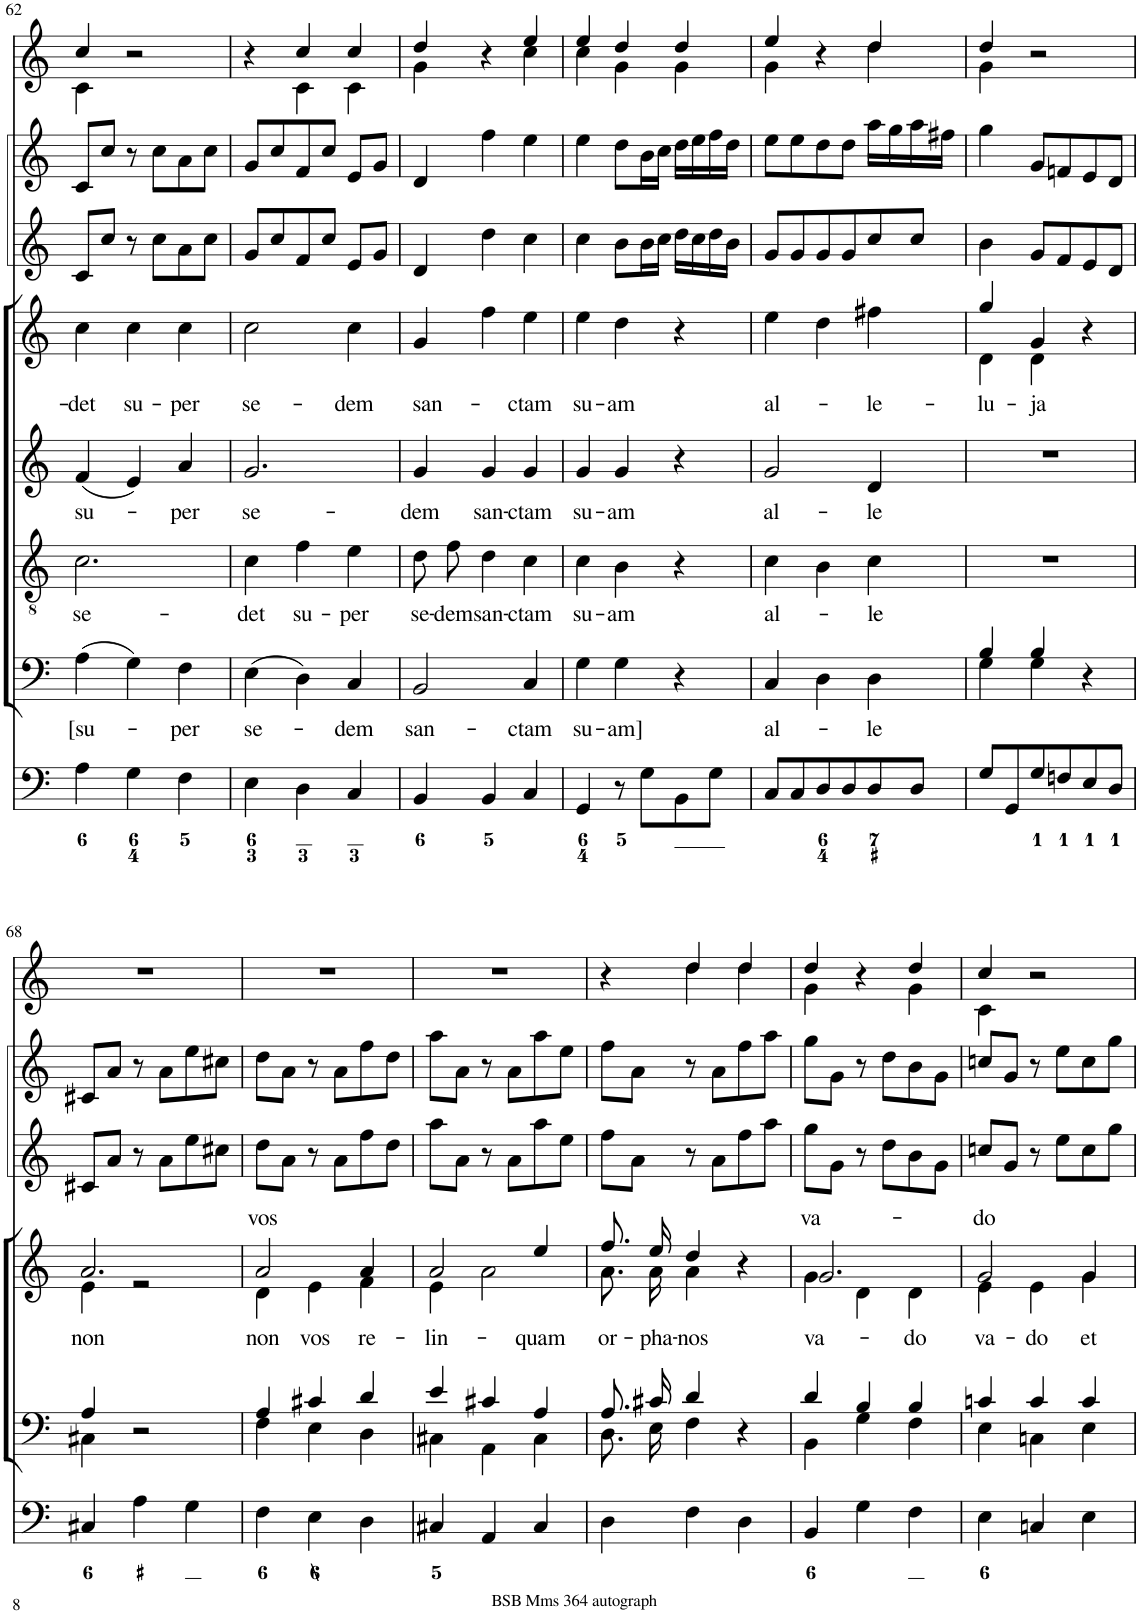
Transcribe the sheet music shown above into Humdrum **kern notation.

**kern	**kern	**text	**kern	**text	**kern	**text	**kern	**text	**kern	**kern	**kern
*part8	*part7	*part7	*part6	*part6	*part5	*part5	*part4	*part4	*part3	*part2	*part1
*staff8	*staff7	*staff7	*staff6	*staff6	*staff5	*staff5	*staff4	*staff4	*staff3	*staff2	*staff1
*I"Organ	*I"Voice	*	*I"Tenor	*	*I"Alto	*	*I"Voice	*	*I"Violin	*I"Violini	*I"Corni in C'
*	*	*	*	*	*	*	*	*	*I'Vln	*I'Vln	*
!!LO:PB:g=z
*clefF4	*clefF4	*	*clefGv2	*	*clefG2	*	*clefG2	*	*clefG2	*clefG2	*clefG2
*	*	*	*	*	*	*	*	*	*	*	*Trd7c12
*k[]	*k[]	*	*k[]	*	*k[]	*	*k[]	*	*k[]	*k[]	*k[]
*M3/4	*M3/4	*	*M3/4	*	*M3/4	*	*M3/4	*	*M3/4	*M3/4	*M3/4
=62	=62	=62	=62	=62	=62	=62	=62	=62	=62	=62	=62
!	!	!LO:LY:b	!	!LO:LY:b	!	!LO:LY:b	!	!LO:LY:b	!	!	!
*	*	*	*	*	*	*	*	*	*	*	*^
4A\	(4A\	[su-	2.c\	se-	(4f/	su-	4cc\	-det	8c/L	8c/L	4cc/	4c\
.	.	.	.	.	.	.	.	.	8cc/J	8cc/J	.	.
!	!	!	!	!	!	!	!	!LO:LY:b	!	!	!	!
4G\	4G\)	.	.	.	4e/)	.	4cc\	su-	8r	8r	2r	2ryy
.	.	.	.	.	.	.	.	.	8cc\L	8cc\L	.	.
!	!	!LO:LY:b	!	!	!	!LO:LY:b	!	!LO:LY:b	!	!	!	!
4F\	4F\	-per	.	.	4a/	-per	4cc\	-per	8a\	8a\	.	.
.	.	.	.	.	.	.	.	.	8cc\J	8cc\J	.	.
=63	=63	=63	=63	=63	=63	=63	=63	=63	=63	=63	=63	=63
!	!	!LO:LY:b	!	!LO:LY:b	!	!LO:LY:b	!	!LO:LY:b	!	!	!	!
4E\	(4E\	se-	4c\	-det	2.g/	se-	2cc\	se-	8g/L	8g/L	4r	4ryy
.	.	.	.	.	.	.	.	.	8cc/	8cc/	.	.
!	!	!	!	!LO:LY:b	!	!	!	!	!	!	!	!
4D\	4D\)	.	4f\	su-	.	.	.	.	8f/	8f/	4cc/	4c\
.	.	.	.	.	.	.	.	.	8cc/J	8cc/J	.	.
!	!	!LO:LY:b	!	!LO:LY:b	!	!	!	!LO:LY:b	!	!	!	!
4C/	4C/	-dem	4e\	-per	.	.	4cc\	-dem	8e/L	8e/L	4cc/	4c\
.	.	.	.	.	.	.	.	.	8g/J	8g/J	.	.
=64	=64	=64	=64	=64	=64	=64	=64	=64	=64	=64	=64	=64
!	!	!LO:LY:b	!	!LO:LY:b	!	!LO:LY:b	!	!LO:LY:b	!	!	!	!
4BB/	2BB/	san-	8d\L	se-	4g/	-dem	4g/	san-	4d/	4d/	4dd/	4g\
!	!	!	!	!LO:LY:b	!	!	!	!	!	!	!	!
.	.	.	8f\J	-dem	.	.	.	.	.	.	.	.
!	!	!	!	!LO:LY:b	!	!LO:LY:b	!	!	!	!	!	!
4BB/	.	.	4d\	san-	4g/	san-	4ff\	.	4dd\	4ff\	4r	4ryy
!	!	!LO:LY:b	!	!LO:LY:b	!	!LO:LY:b	!	!LO:LY:b	!	!	!	!
4C/	4C/	-ctam	4c\	-ctam	4g/	-ctam	4ee\	-ctam	4cc\	4ee\	4ee/	4cc\
=65	=65	=65	=65	=65	=65	=65	=65	=65	=65	=65	=65	=65
!	!	!LO:LY:b	!	!LO:LY:b	!	!LO:LY:b	!	!LO:LY:b	!	!	!	!
4GG/	4G\	su-	4c\	su-	4g/	su-	4ee\	su-	4cc\	4ee\	4ee/	4cc\
!	!	!LO:LY:b	!	!LO:LY:b	!	!LO:LY:b	!	!LO:LY:b	!	!	!	!
8r	4G\	-am]	4B\	-am	4g/	-am	4dd\	-am	8b\L	8dd\L	4dd/	4g\
8G\L	.	.	.	.	.	.	.	.	16b\L	16b\L	.	.
.	.	.	.	.	.	.	.	.	16cc\JJ	16cc\JJ	.	.
8BB\	4r	.	4r	.	4r	.	4r	.	16dd\LL	16dd\LL	4dd/	4g\
.	.	.	.	.	.	.	.	.	16cc\	16ee\	.	.
8G\J	.	.	.	.	.	.	.	.	16dd\	16ff\	.	.
.	.	.	.	.	.	.	.	.	16b\JJ	16dd\JJ	.	.
=66	=66	=66	=66	=66	=66	=66	=66	=66	=66	=66	=66	=66
!	!	!LO:LY:b	!	!LO:LY:b	!	!LO:LY:b	!	!LO:LY:b	!	!	!	!
8C/L	4C/	al-	4c\	al-	2g/	al-	4ee\	al-	8g/L	8ee\L	4ee/	4g\
8C/	.	.	.	.	.	.	.	.	8g/	8ee\	.	.
8D/	4D\	.	4B\	.	.	.	4dd\	.	8g/	8dd\	4r	4ryy
8D/	.	.	.	.	.	.	.	.	8g/	8dd\J	.	.
!	!	!LO:LY:b	!	!LO:LY:b	!	!LO:LY:b	!	!LO:LY:b	!	!	!	!
8D/	4D\	-le	4c\	-le-	4d/	-le	4ff#X\	-le-	8cc/	16aa\LL	4dd/	4dd\
.	.	.	.	.	.	.	.	.	.	16gg\	.	.
8D/J	.	.	.	.	.	.	.	.	8cc/J	16aa\	.	.
.	.	.	.	.	.	.	.	.	.	16ff#X\JJ	.	.
=67	=67	=67	=67	=67	=67	=67	=67	=67	=67	=67	=67	=67
*	*^	*	*	*	*	*	*	*	*	*	*	*
!	!	!	!	!	!	!	!	!	!LO:LY:b	!	!	!	!
*	*	*	*	*	*	*	*	*^	*	*	*	*	*
8G/L	4B/	4G\	.	2.r	.	2.r	.	4gg/	4d\	-lu-	4b\	4gg\	4dd/	4g\
8GG/	.	.	.	.	.	.	.	.	.	.	.	.	.	.
!	!	!	!	!	!	!	!	!	!	!LO:LY:b	!	!	!	!
8G/	4B/	4G\	.	.	.	.	.	4g/	4d\	-ja	8g/L	8g/L	2r	2ryy
8Fn/	.	.	.	.	.	.	.	.	.	.	8f/	8fn/	.	.
8E/	4r	4ryy	.	.	.	.	.	4r	4ryy	.	8e/	8e/	.	.
8D/J	.	.	.	.	.	.	.	.	.	.	8d/J	8d/J	.	.
*	*	*	*	*	*	*	*	*	*	*	*	*	*v	*v
!!LO:LB:g=z
=68	=68	=68	=68	=68	=68	=68	=68	=68	=68	=68	=68	=68	=68
!	!	!	!	!	!	!	!	!	!	!LO:LY:b	!	!	!
4C#X/	4A/	4C#X\	.	2.r	.	2.r	.	2.a/	4e\	non	8c#X/L	8c#X/L	2.r
.	.	.	.	.	.	.	.	.	.	.	8a/J	8a/J	.
4A\	2r	2ryy	.	.	.	.	.	.	2r	.	8r	8r	.
.	.	.	.	.	.	.	.	.	.	.	8a\L	8a\L	.
4G\	.	.	.	.	.	.	.	.	.	.	8ee\	8ee\	.
.	.	.	.	.	.	.	.	.	.	.	8cc#X\J	8cc#X\J	.
=69	=69	=69	=69	=69	=69	=69	=69	=69	=69	=69	=69	=69	=69
!	!	!	!	!	!	!	!	!	!	!LO:LY:a	!	!	!
!	!	!	!	!	!	!	!	!	!	!LO:LY:b	!	!	!
4F\	4A/	4F\	.	2.r	.	2.r	.	2a/	4d\	non	8dd\L	8dd\L	2.r
.	.	.	.	.	.	.	.	.	.	.	8a\J	8a\J	.
!	!	!	!	!	!	!	!	!	!	!LO:LY:b	!	!	!
4E\	4c#X/	4E\	.	.	.	.	.	.	4e\	vos	8r	8r	.
.	.	.	.	.	.	.	.	.	.	.	8a\L	8a\L	.
!	!	!	!	!	!	!	!	!	!	!LO:LY:b	!	!	!
4D\	4d/	4D\	.	.	.	.	.	4a/	4f\	re-	8ff\	8ff\	.
.	.	.	.	.	.	.	.	.	.	.	8dd\J	8dd\J	.
=70	=70	=70	=70	=70	=70	=70	=70	=70	=70	=70	=70	=70	=70
!	!	!	!	!	!	!	!	!	!	!LO:LY:b	!	!	!
4C#X/	4e/	4C#X\	.	2.r	.	2.r	.	2a/	4e\	-lin-	8aa\L	8aa\L	2.r
.	.	.	.	.	.	.	.	.	.	.	8a\J	8a\J	.
4AA/	4c#X/	4AA\	.	.	.	.	.	.	2a\	.	8r	8r	.
.	.	.	.	.	.	.	.	.	.	.	8a\L	8a\L	.
!	!	!	!	!	!	!	!	!	!	!LO:LY:b	!	!	!
4C#/	4A/	4C#\	.	.	.	.	.	4ee/	.	-quam	8aa\	8aa\	.
.	.	.	.	.	.	.	.	.	.	.	8ee\J	8ee\J	.
=71	=71	=71	=71	=71	=71	=71	=71	=71	=71	=71	=71	=71	=71
!	!	!	!	!	!	!	!	!	!	!LO:LY:b	!	!	!
*	*	*	*	*	*	*	*	*	*	*	*	*	*^
4D\	8.A/L	8.D\L	.	2.r	.	2.r	.	8.ff/L	8.a\L	or-	8ff\L	8ff\L	4r	4ryy
.	.	.	.	.	.	.	.	.	.	.	8a\J	8a\J	.	.
!	!	!	!	!	!	!	!	!	!	!LO:LY:b	!	!	!	!
.	16c#X/Jk	16E\Jk	.	.	.	.	.	16ee/Jk	16a\Jk	-pha-	.	.	.	.
!	!	!	!	!	!	!	!	!	!	!LO:LY:b	!	!	!	!
4F\	4d/	4F\	.	.	.	.	.	4dd/	4a\	-nos	8r	8r	4dd/	4dd\
.	.	.	.	.	.	.	.	.	.	.	8a\L	8a\L	.	.
4D\	4r	4ryy	.	.	.	.	.	4r	4ryy	.	8ff\	8ff\	4dd/	4dd\
.	.	.	.	.	.	.	.	.	.	.	8aa\J	8aa\J	.	.
=72	=72	=72	=72	=72	=72	=72	=72	=72	=72	=72	=72	=72	=72	=72
!	!	!	!	!	!	!	!	!	!	!LO:LY:a	!	!	!	!
!	!	!	!	!	!	!	!	!	!	!LO:LY:b	!	!	!	!
4BB/	4d/	4BB\	.	2.r	.	2.r	.	2.g/	4g\	va-	8gg\L	8gg\L	4dd/	4g\
.	.	.	.	.	.	.	.	.	.	.	8g\J	8g\J	.	.
4G\	4B/	4G\	.	.	.	.	.	.	4d\	.	8r	8r	4r	4ryy
.	.	.	.	.	.	.	.	.	.	.	8dd\L	8dd\L	.	.
!	!	!	!	!	!	!	!	!	!	!LO:LY:b	!	!	!	!
4F\	4B/	4F\	.	.	.	.	.	.	4d\	-do	8b\	8b\	4dd/	4g\
.	.	.	.	.	.	.	.	.	.	.	8g\J	8g\J	.	.
=73	=73	=73	=73	=73	=73	=73	=73	=73	=73	=73	=73	=73	=73	=73
!	!	!	!	!	!	!	!	!	!	!LO:LY:a	!	!	!	!
!	!	!	!	!	!	!	!	!	!	!LO:LY:b	!	!	!	!
4E\	4cn/	4E\	.	2.r	.	2.r	.	2g/	4e\	va-	8ccn/L	8ccn/L	4cc/	4c\
.	.	.	.	.	.	.	.	.	.	.	8g/J	8g/J	.	.
!	!	!	!	!	!	!	!	!	!	!LO:LY:b	!	!	!	!
4Cn/	4c/	4Cn\	.	.	.	.	.	.	4e\	-do	8r	8r	2r	2ryy
.	.	.	.	.	.	.	.	.	.	.	8ee\L	8ee\L	.	.
!	!	!	!	!	!	!	!	!	!	!LO:LY:b	!	!	!	!
4E\	4c/	4E\	.	.	.	.	.	4g/	4g\	et	8cc\	8cc\	.	.
.	.	.	.	.	.	.	.	.	.	.	8gg\J	8gg\J	.	.
*	*v	*v	*	*	*	*	*	*v	*v	*	*	*	*v	*v
=	=	=	=	=	=	=	=	=	=	=	=
*-	*-	*-	*-	*-	*-	*-	*-	*-	*-	*-	*-
